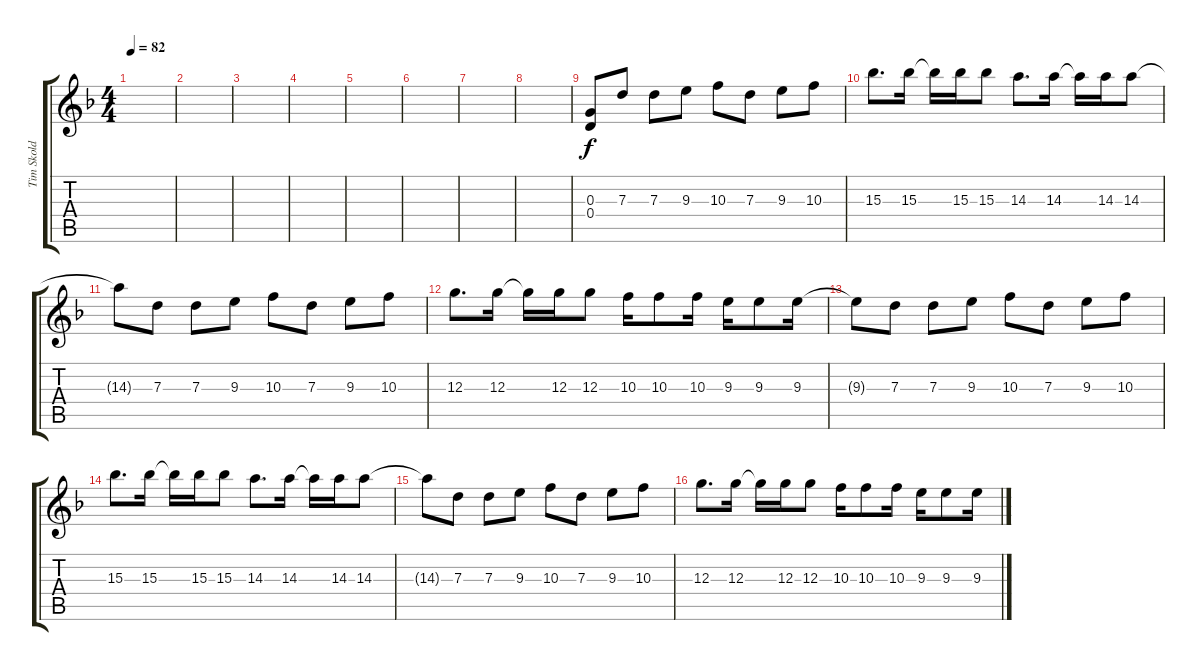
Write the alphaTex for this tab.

\track ("Tim Skold" "Tim Skold") {instrument distortionguitar}
\staff {score tabs}
\tuning (E4 B3 G3 D3 A2 E2) {hide}
\ts (4 4)
\tempo 82
\clef g2
\ks f
|
|
|
|
|
|
|
|
(0.3 0.4).8 7.3.8 7.3.8 9.3.8 10.3.8 7.3.8 9.3.8 10.3.8 |
15.3.8{d} 15.3.16 15.3{t}.16 15.3.16 15.3.8 14.3.8{d} 14.3.16 14.3{t}.16 14.3.16 14.3.8 |
14.3{t}.8 7.3.8 7.3.8 9.3.8 10.3.8 7.3.8 9.3.8 10.3.8 |
12.3.8{d} 12.3.16 12.3{t}.16 12.3.16 12.3.8 10.3.16 10.3.8 10.3.16 9.3.16 9.3.8 9.3.16 |
9.3{t}.8 7.3.8 7.3.8 9.3.8 10.3.8 7.3.8 9.3.8 10.3.8 |
15.3.8{d} 15.3.16 15.3{t}.16 15.3.16 15.3.8 14.3.8{d} 14.3.16 14.3{t}.16 14.3.16 14.3.8 |
14.3{t}.8 7.3.8 7.3.8 9.3.8 10.3.8 7.3.8 9.3.8 10.3.8 |
12.3.8{d} 12.3.16 12.3{t}.16 12.3.16 12.3.8 10.3.16 10.3.8 10.3.16 9.3.16 9.3.8 9.3.16
